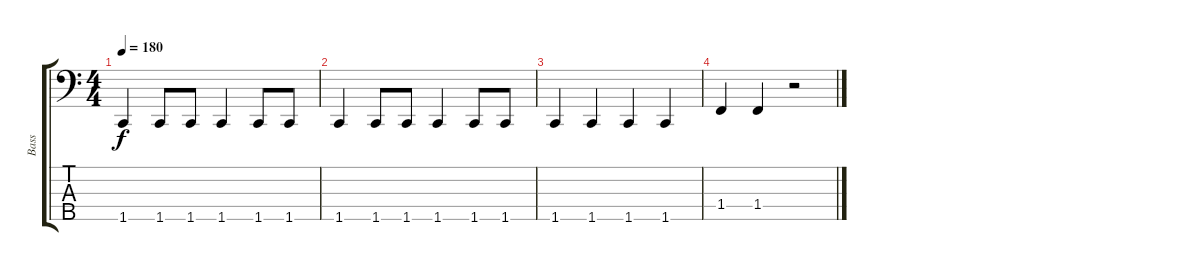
\track ("Bass" "Bass") {instrument slapbass2}
\staff {score tabs}
\tuning (G2 D2 A1 E1 B0) {hide}
\ts (4 4)
\tempo 180
\clef f4
\ks c
1.5.4{dy f} 1.5.8 1.5.8 1.5.4 1.5.8 1.5.8 |
1.5.4 1.5.8 1.5.8 1.5.4 1.5.8 1.5.8 |
1.5.4 1.5.4 1.5.4 1.5.4 |
1.4.4 1.4.4 r.2
